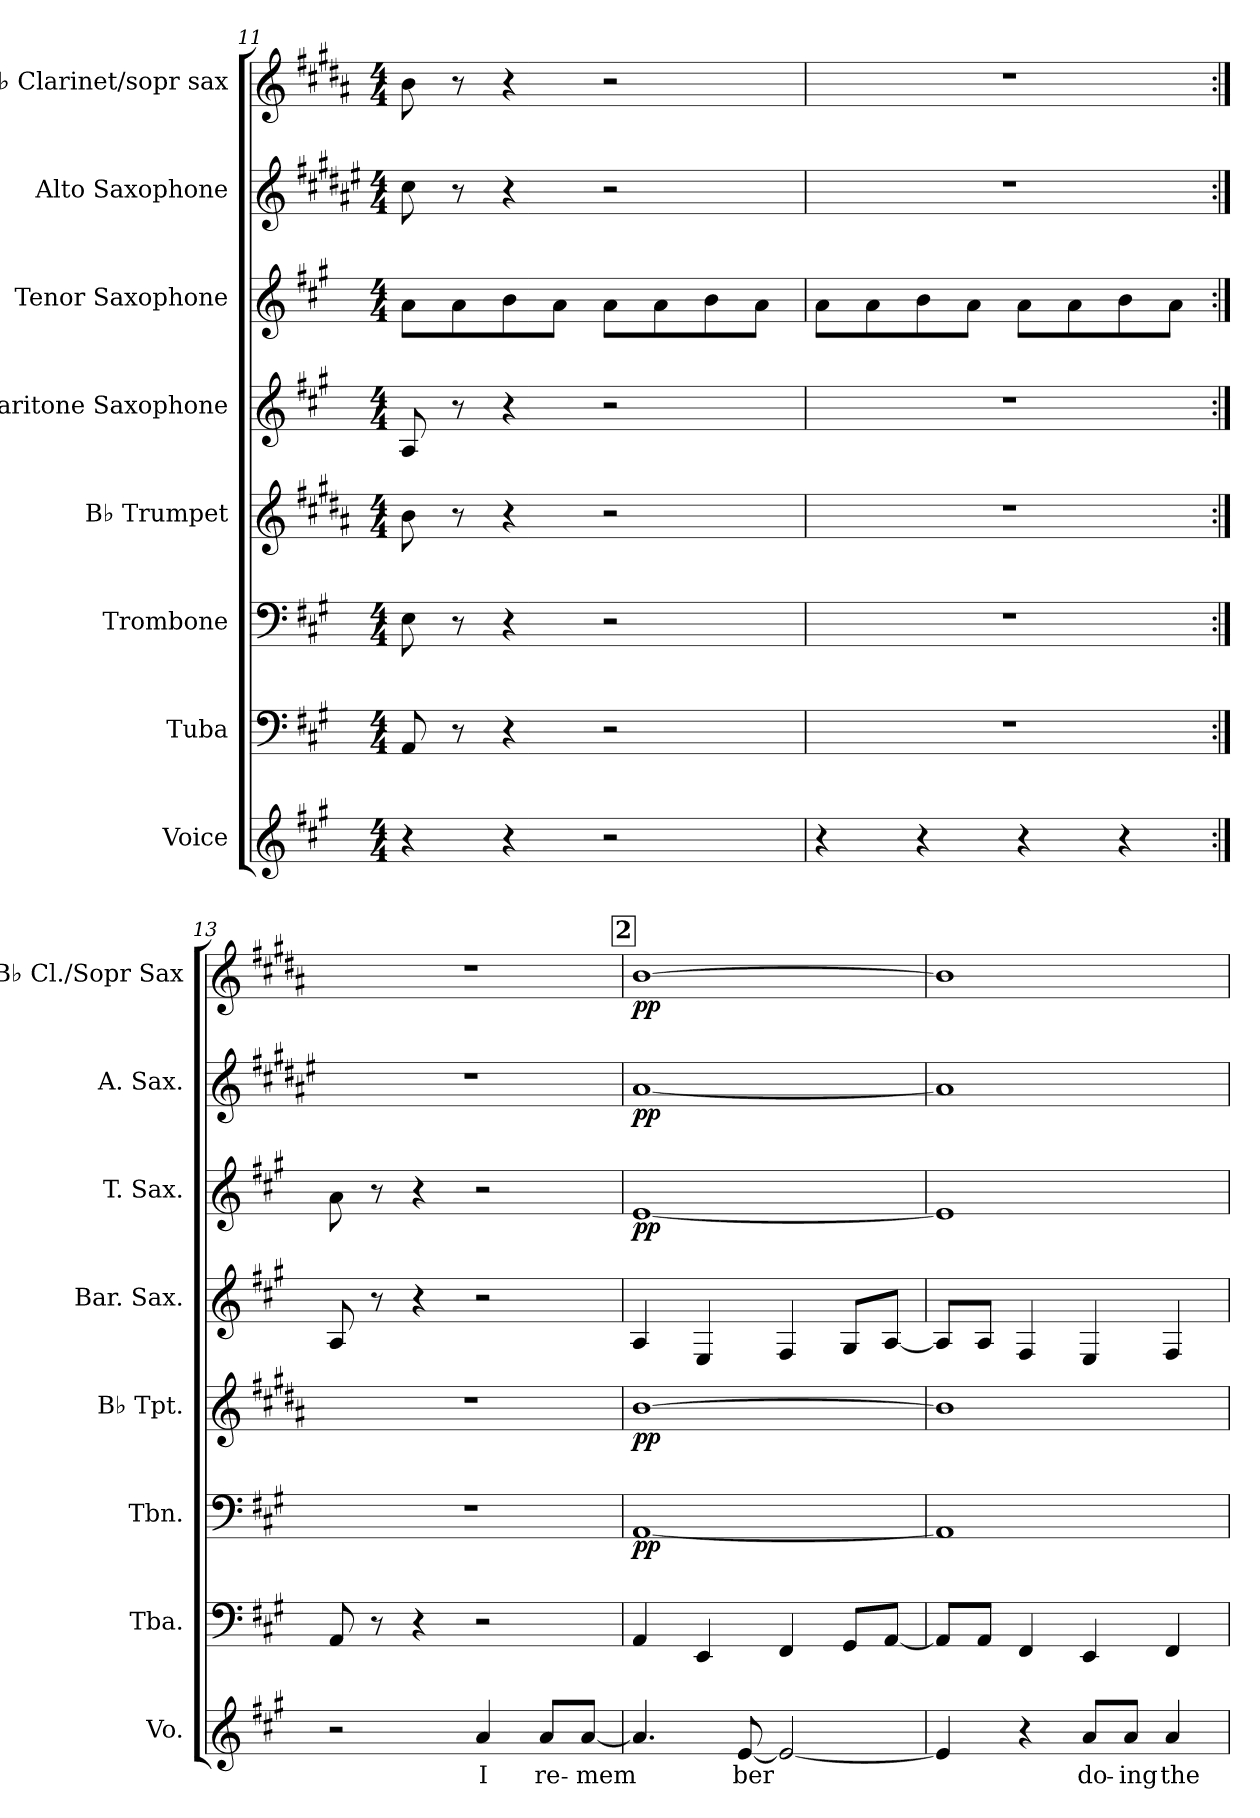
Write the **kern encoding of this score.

**kern	**text	**kern	**kern	**dynam	**kern	**dynam	**kern	**kern	**dynam	**kern	**dynam	**kern	**dynam
*part8	*part8	*part7	*part6	*part6	*part5	*part5	*part4	*part3	*part3	*part2	*part2	*part1	*part1
*staff8	*staff8	*staff7	*staff6	*staff6	*staff5	*staff5	*staff4	*staff3	*staff3	*staff2	*staff2	*staff1	*staff1
*I"Voice	*	*I"Tuba	*I"Trombone	*	*I"B♭ Trumpet	*	*I"Baritone Saxophone	*I"Tenor Saxophone	*	*I"Alto Saxophone	*	*I"B♭ Clarinet/sopr sax	*
*I'Vo.	*	*I'Tba.	*I'Tbn.	*	*I'B♭ Tpt.	*	*I'Bar. Sax.	*I'T. Sax.	*	*I'A. Sax.	*	*I'B♭ Cl./Sopr Sax	*
!!LO:PB:g=z
*clefG2	*	*clefF4	*clefF4	*	*clefG2	*	*clefG2	*clefG2	*	*clefG2	*	*clefG2	*
*	*	*	*	*	*ITrd1c2	*	*ITrd12c21	*ITrd8c14	*	*ITrd5c9	*	*ITrd1c2	*
*k[f#c#g#]	*	*k[f#c#g#]	*k[f#c#g#]	*	*k[f#c#g#]	*	*k[f#c#g#]	*k[f#c#g#]	*	*k[f#c#g#]	*	*k[f#c#g#]	*
*M4/4	*	*M4/4	*M4/4	*	*M4/4	*	*M4/4	*M4/4	*	*M4/4	*	*M4/4	*
=11	=11	=11	=11	=11	=11	=11	=11	=11	=11	=11	=11	=11	=11
4r	.	8AA/	8E\	.	8a\	.	8AA/	8A\L	.	8e\	.	8a\	.
.	.	8r	8r	.	8r	.	8r	8A\	.	8r	.	8r	.
4r	.	4r	4r	.	4r	.	4r	8B\	.	4r	.	4r	.
.	.	.	.	.	.	.	.	8A\J	.	.	.	.	.
2r	.	2r	2r	.	2r	.	2r	8A\L	.	2r	.	2r	.
.	.	.	.	.	.	.	.	8A\	.	.	.	.	.
.	.	.	.	.	.	.	.	8B\	.	.	.	.	.
.	.	.	.	.	.	.	.	8A\J	.	.	.	.	.
=12	=12	=12	=12	=12	=12	=12	=12	=12	=12	=12	=12	=12	=12
4r	.	1r	1r	.	1r	.	1r	8A\L	.	1r	.	1r	.
.	.	.	.	.	.	.	.	8A\	.	.	.	.	.
4r	.	.	.	.	.	.	.	8B\	.	.	.	.	.
.	.	.	.	.	.	.	.	8A\J	.	.	.	.	.
4r	.	.	.	.	.	.	.	8A\L	.	.	.	.	.
.	.	.	.	.	.	.	.	8A\	.	.	.	.	.
4r	.	.	.	.	.	.	.	8B\	.	.	.	.	.
.	.	.	.	.	.	.	.	8A\J	.	.	.	.	.
=13:|!	=13:|!	=13:|!	=13:|!	=13:|!	=13:|!	=13:|!	=13:|!	=13:|!	=13:|!	=13:|!	=13:|!	=13:|!	=13:|!
2r	.	8AA/	1r	.	1r	.	8AA/	8A\	.	1r	.	1r	.
.	.	8r	.	.	.	.	8r	8r	.	.	.	.	.
.	.	4r	.	.	.	.	4r	4r	.	.	.	.	.
!	!LO:LY:b	!	!	!	!	!	!	!	!	!	!	!	!
4a/	I	2r	.	.	.	.	2r	2r	.	.	.	.	.
!	!LO:LY:b	!	!	!	!	!	!	!	!	!	!	!	!
8a/L	re-	.	.	.	.	.	.	.	.	.	.	.	.
!	!LO:LY:b	!	!	!	!	!	!	!	!	!	!	!	!
[8a/J	-mem	.	.	.	.	.	.	.	.	.	.	.	.
!!LO:REH:place=s1:a:B:fs=14:t=2
=14	=14	=14	=14	=14	=14	=14	=14	=14	=14	=14	=14	=14	=14
!	!	!	!	!LO:DY:b	!	!LO:DY:b	!	!	!LO:DY:b	!	!LO:DY:b	!	!LO:DY:b
4.a/]	.	4AA/	[1AA	pp	[1a	pp	4AA/	[1E	pp	[1c#	pp	[1a	pp
.	.	4EE/	.	.	.	.	4EE/	.	.	.	.	.	.
!	!LO:LY:b	!	!	!	!	!	!	!	!	!	!	!	!
[8e/	ber	.	.	.	.	.	.	.	.	.	.	.	.
2e/_	.	4FF#/	.	.	.	.	4FF#/	.	.	.	.	.	.
.	.	8GG#/L	.	.	.	.	8GG#/L	.	.	.	.	.	.
.	.	[8AA/J	.	.	.	.	[8AA/J	.	.	.	.	.	.
!!LO:PB:g=z
=15	=15	=15	=15	=15	=15	=15	=15	=15	=15	=15	=15	=15	=15
4e/]	.	8AA/L]	1AA]	.	1a]	.	8AA/L]	1E]	.	1c#]	.	1a]	.
.	.	8AA/J	.	.	.	.	8AA/J	.	.	.	.	.	.
4r	.	4FF#/	.	.	.	.	4FF#/	.	.	.	.	.	.
!	!LO:LY:b	!	!	!	!	!	!	!	!	!	!	!	!
8a/L	do-	4EE/	.	.	.	.	4EE/	.	.	.	.	.	.
!	!LO:LY:b	!	!	!	!	!	!	!	!	!	!	!	!
8a/J	-ing	.	.	.	.	.	.	.	.	.	.	.	.
!	!LO:LY:b	!	!	!	!	!	!	!	!	!	!	!	!
4a/	the	4FF#/	.	.	.	.	4FF#/	.	.	.	.	.	.
=	=	=	=	=	=	=	=	=	=	=	=	=	=
*-	*-	*-	*-	*-	*-	*-	*-	*-	*-	*-	*-	*-	*-
